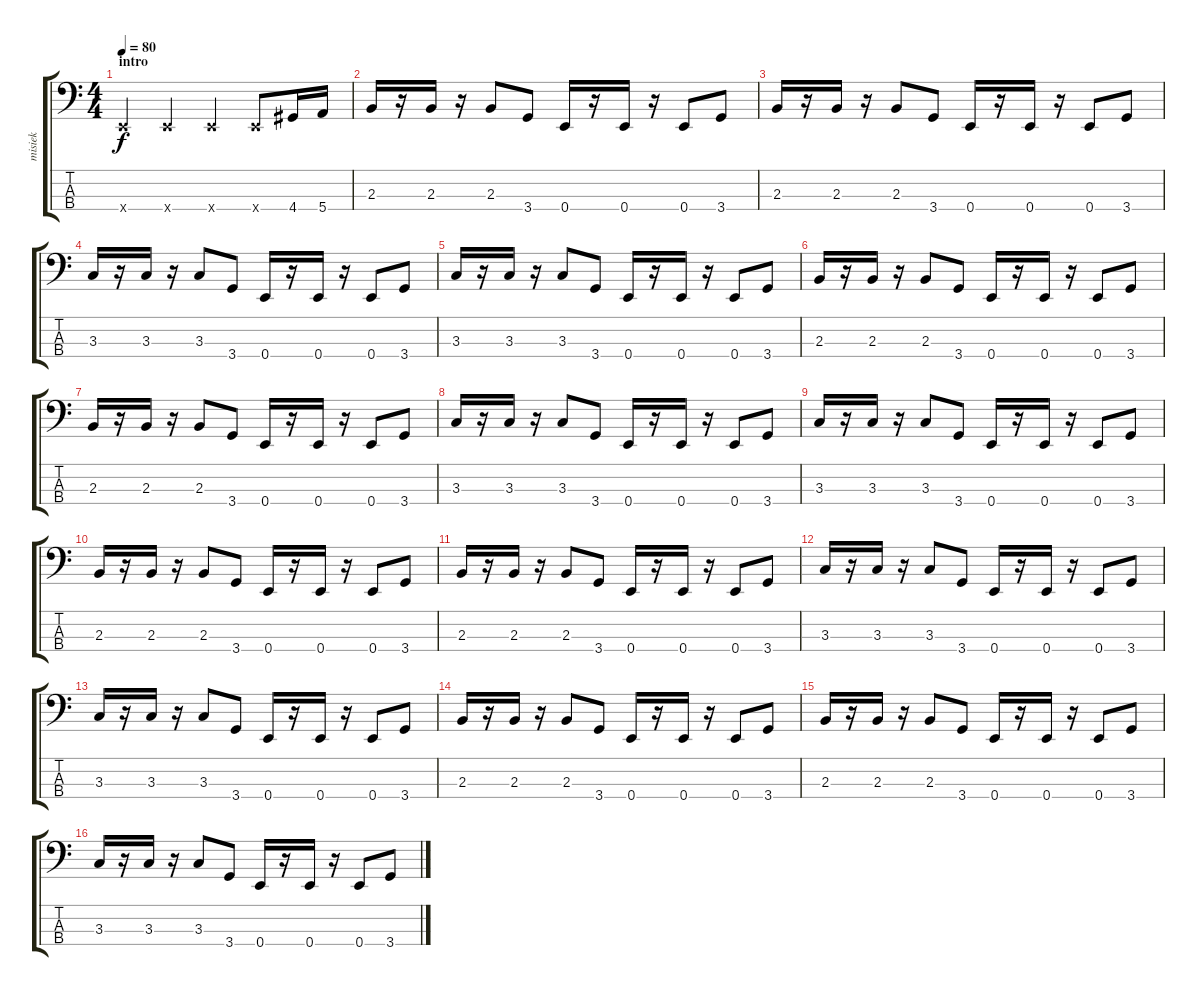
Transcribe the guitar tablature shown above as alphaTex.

\track ("misiek" "misiek") {instrument electricbasspick}
\staff {score tabs}
\tuning (G2 D2 A1 E1) {hide}
\ts (4 4)
\section ("" "intro")
\tempo 80
\clef f4
\ks c
0.4{x}.4{dy f instrument electricbasspick} 0.4{x}.4 0.4{x}.4 0.4{x}.8 4.4.16 5.4.16 |
2.3.16 r.16 2.3.16 r.16 2.3.8 3.4.8 0.4.16 r.16 0.4.16 r.16 0.4.8 3.4.8 |
2.3.16 r.16 2.3.16 r.16 2.3.8 3.4.8 0.4.16 r.16 0.4.16 r.16 0.4.8 3.4.8 |
3.3.16 r.16 3.3.16 r.16 3.3.8 3.4.8 0.4.16 r.16 0.4.16 r.16 0.4.8 3.4.8 |
3.3.16 r.16 3.3.16 r.16 3.3.8 3.4.8 0.4.16 r.16 0.4.16 r.16 0.4.8 3.4.8 |
2.3.16 r.16 2.3.16 r.16 2.3.8 3.4.8 0.4.16 r.16 0.4.16 r.16 0.4.8 3.4.8 |
2.3.16 r.16 2.3.16 r.16 2.3.8 3.4.8 0.4.16 r.16 0.4.16 r.16 0.4.8 3.4.8 |
3.3.16 r.16 3.3.16 r.16 3.3.8 3.4.8 0.4.16 r.16 0.4.16 r.16 0.4.8 3.4.8 |
3.3.16 r.16 3.3.16 r.16 3.3.8 3.4.8 0.4.16 r.16 0.4.16 r.16 0.4.8 3.4.8 |
2.3.16 r.16 2.3.16 r.16 2.3.8 3.4.8 0.4.16 r.16 0.4.16 r.16 0.4.8 3.4.8 |
2.3.16 r.16 2.3.16 r.16 2.3.8 3.4.8 0.4.16 r.16 0.4.16 r.16 0.4.8 3.4.8 |
3.3.16 r.16 3.3.16 r.16 3.3.8 3.4.8 0.4.16 r.16 0.4.16 r.16 0.4.8 3.4.8 |
3.3.16 r.16 3.3.16 r.16 3.3.8 3.4.8 0.4.16 r.16 0.4.16 r.16 0.4.8 3.4.8 |
2.3.16 r.16 2.3.16 r.16 2.3.8 3.4.8 0.4.16 r.16 0.4.16 r.16 0.4.8 3.4.8 |
2.3.16 r.16 2.3.16 r.16 2.3.8 3.4.8 0.4.16 r.16 0.4.16 r.16 0.4.8 3.4.8 |
3.3.16 r.16 3.3.16 r.16 3.3.8 3.4.8 0.4.16 r.16 0.4.16 r.16 0.4.8 3.4.8
